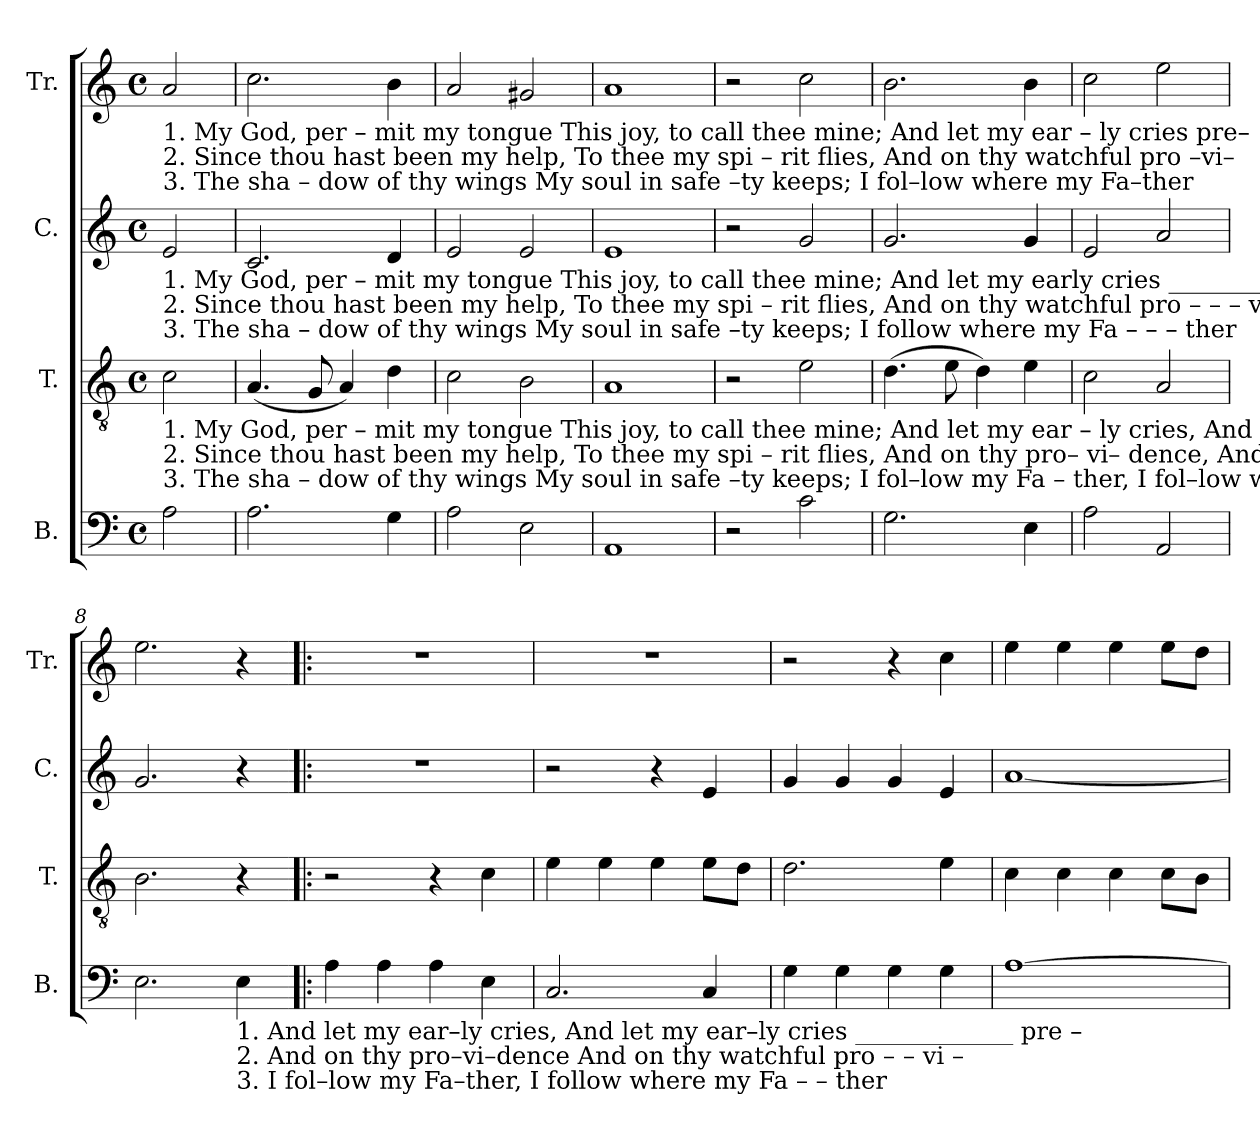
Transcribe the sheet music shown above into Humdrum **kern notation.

**kern	**kern	**kern	**kern
*part4	*part3	*part2	*part1
*staff4	*staff3	*staff2	*staff1
*I"B.	*I"T.	*I"C.	*I"Tr.
*I'B.	*I'T.	*I'C.	*I'Tr.
*clefF4	*clefGv2	*clefG2	*clefG2
*k[]	*k[]	*k[]	*k[]
*M4/4	*M4/4	*M4/4	*M4/4
*met(c)	*met(c)	*met(c)	*met(c)
*MM140	*MM140	*MM140	*MM140
=1	=1	=1	=1
!	!	!	!LO:TX:b:t=1. My  God,            per – mit  my  tongue      This   joy,          to  call  thee  mine;                                                                               And  let  my  ear – ly   cries pre–
!	!	!	!LO:TX:b:t=2. Since thou         hast  been my   help,        To    thee         my  spi – rit    flies,                                                                               And  on  thy  watchful  pro –vi–
!	!	!	!LO:TX:b:t=3. The  sha     –     dow    of    thy  wings       My    soul          in   safe –ty  keeps;                                                                                I   fol–low  where  my  Fa–ther
!	!	!LO:TX:b:t=1. My  God,            per – mit  my  tongue       This   joy,          to  call  thee  mine;                                                   And     let  my  early   cries ____________    pre –	!
!	!	!LO:TX:b:t=2. Since thou          hast  been  my  help,         To    thee         my  spi – rit    flies,                                                   And  on  thy  watchful pro   –        –        –    vi –	!
!	!	!LO:TX:b:t=3. The   sha     –     dow    of    thy  wings        My    soul          in   safe –ty  keeps;                                                    I    follow  where  my  Fa    –        –        –   ther	!
!	!LO:TX:b:t=1. My  God,            per – mit  my   tongue     This   joy,           to   call  thee  mine;                         And  let  my  ear – ly   cries,      And  let  my ear – ly   cries  pre –	!	!
!	!LO:TX:b:t=2. Since thou         hast  been  my   help,        To    thee          my   spi – rit    flies,                         And  on  thy  pro– vi– dence,     And on thy  watchful   pro – vi –	!	!
!	!LO:TX:b:t=3. The  sha     –     dow    of    thy   wings       My    soul           in   safe –ty   keeps;                         I    fol–low   my   Fa –  ther,       I    fol–low  where my  Fa–ther	!	!
2A\	2c\	2e/	2a/
=2	=2	=2	=2
2.A\	(4.A/	2.c/	2.cc\
.	8G/	.	.
.	4A/)	.	.
4G\	4d\	4d/	4b\
=3	=3	=3	=3
2A\	2c\	2e/	2a/
2E\	2B\	2e/	2g#X/
=4	=4	=4	=4
1AA	1A	1e	1a
=5	=5	=5	=5
2r	2r	2r	2r
2c\	2e\	2g/	2cc\
=6	=6	=6	=6
2.G\	(4.d\	2.g/	2.b\
.	8e\	.	.
.	4d\)	.	.
4E\	4e\	4g/	4b\
=7	=7	=7	=7
2A\	2c\	2e/	2cc\
2AA/	2A/	2a/	2ee\
=8	=8	=8	=8
2.E\	2.B\	2.g/	2.ee\
!LO:TX:b:t=1. And  let  my  ear–ly   cries,        And   let  my  ear–ly  cries _____________ pre –	!	!	!
!LO:TX:b:t=2. And  on  thy  pro–vi–dence        And   on thy watchful pro          –        –      vi  –	!	!	!
!LO:TX:b:t=3.  I      fol–low  my  Fa–ther,          I     follow where my  Fa            –        –      ther	!	!	!
4E\	4r	4r	4r
=9!|:	=9!|:	=9!|:	=9!|:
4A\	2r	1r	1r
4A\	.	.	.
4A\	4r	.	.
4E\	4c\	.	.
=10	=10	=10	=10
2.C/	4e\	2r	1r
.	4e\	.	.
.	4e\	4r	.
4C/	8e\L	4e/	.
.	8d\J	.	.
=11	=11	=11	=11
4G\	2.d\	4g/	2r
4G\	.	4g/	.
4G\	.	4g/	4r
4G\	4e\	4e/	4cc\
=12	=12	=12	=12
[1A	4c\	[1a	4ee\
.	4c\	.	4ee\
.	4c\	.	4ee\
.	8c\L	.	8ee\L
.	8B\J	.	8dd\J
=	=	=	=
*-	*-	*-	*-
